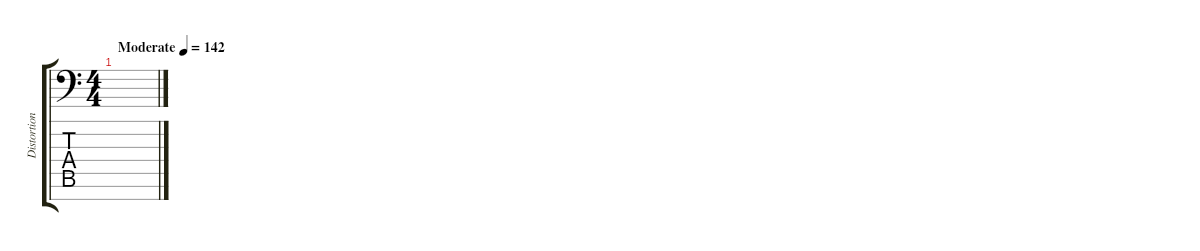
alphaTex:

\track ("Distortion Guitar" "Distortion") {instrument overdrivenguitar}
\staff {score tabs}
\tuning (E4 B3 G3 D3 A2 E2 C-1) {hide}
\ts (4 4)
\tempo (142 "Moderate")
\clef f4
\ks c
